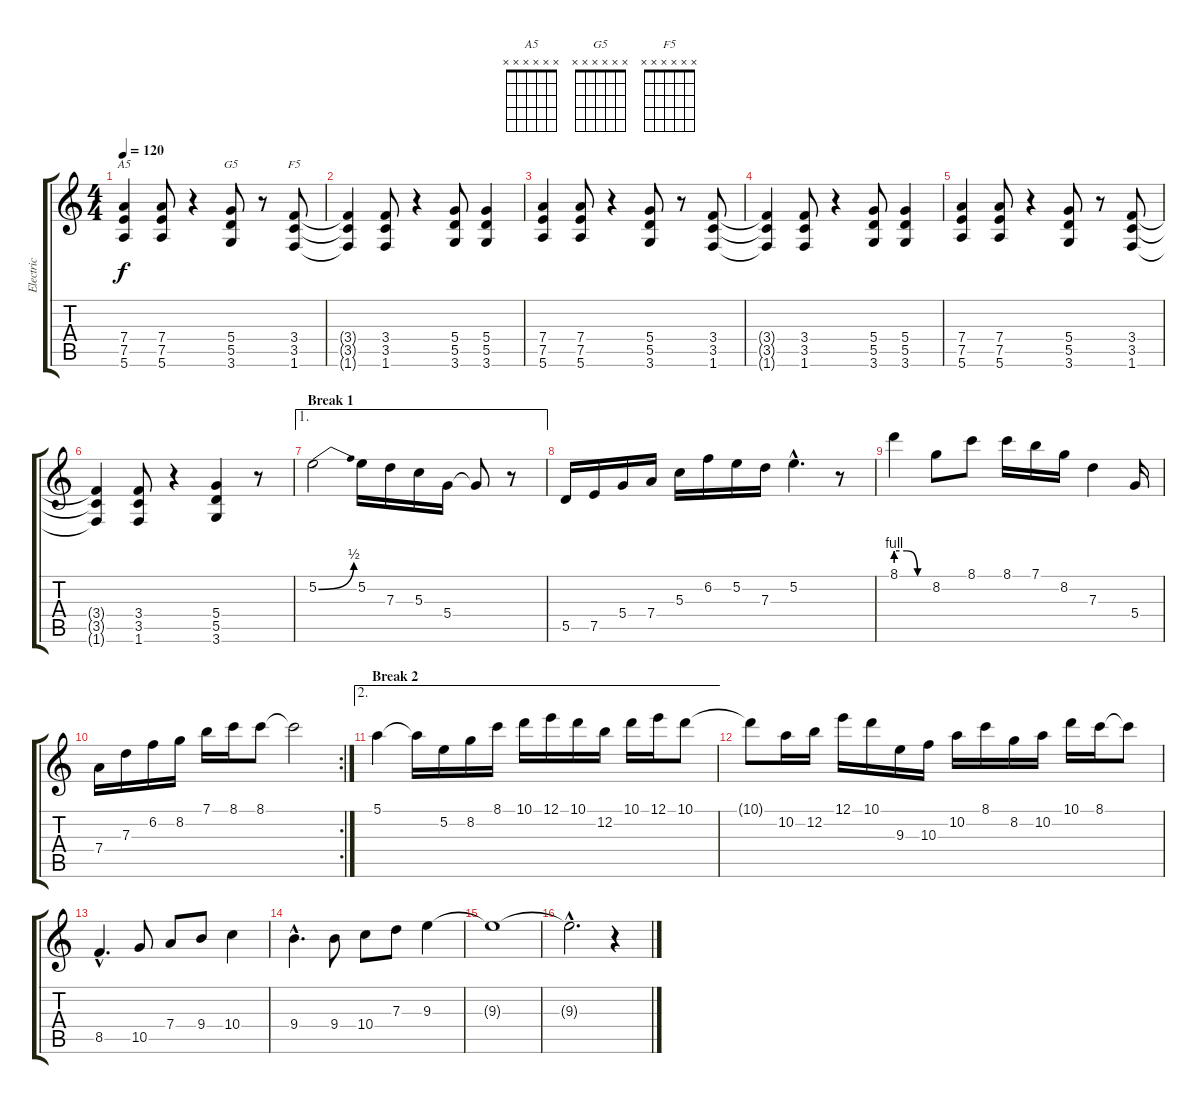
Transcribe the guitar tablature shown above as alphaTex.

\track ("Electric" "Electric") {instrument distortionguitar}
\staff {score tabs}
\tuning (E4 B3 G3 D3 A2 E2) {hide}
\chord ("A5" x x x x x x)
\chord ("G5" x x x x x x)
\chord ("F5" x x x x x x)
\ts (4 4)
\tempo 120
\clef g2
\ks c
(7.4 7.5 5.6).4{ch "A5" dy f} (7.4 7.5 5.6).8 r.4 (5.4 5.5 3.6).8{ch "G5"} r.8 (3.4 3.5 1.6).8{ch "F5"} |
(3.4{t} 3.5{t} 1.6{t}).4 (3.4 3.5 1.6).8 r.4 (5.4 5.5 3.6).8 (5.4 5.5 3.6).4 |
(7.4 7.5 5.6).4 (7.4 7.5 5.6).8 r.4 (5.4 5.5 3.6).8 r.8 (3.4 3.5 1.6).8 |
(3.4{t} 3.5{t} 1.6{t}).4 (3.4 3.5 1.6).8 r.4 (5.4 5.5 3.6).8 (5.4 5.5 3.6).4 |
(7.4 7.5 5.6).4 (7.4 7.5 5.6).8 r.4 (5.4 5.5 3.6).8 r.8 (3.4 3.5 1.6).8 |
(3.4{t} 3.5{t} 1.6{t}).4 (3.4 3.5 1.6).8 r.4 (5.4 5.5 3.6).4 r.8 |
\ae 1
\section ("" "Break 1")
5.2{be (bend 0 0 60 2)}.2 5.2.16 7.3.16 5.3.16 5.4.16 5.4{t}.8 r.8 |
5.5.16 7.5.16 5.4.16 7.4.16 5.3.16 6.2.16 5.2.16 7.3.16 5.2{hac}.4{d} r.8 |
8.1{be (custom 0 4 20 4 40 0 60 0)}.4 8.2.8 8.1.8 8.1.16 7.1.16 8.2.16 7.3.4 5.4.16 |
\rc 2
7.4.16 7.3.16 6.2.16 8.2.16 7.1.16 8.1.16 8.1.8 8.1{t}.2 |
\ae 2
\section ("" "Break 2")
5.1.4 5.1{t}.16 5.2.16 8.2.16 8.1.16 10.1.16 12.1.16 10.1.16 12.2.16 10.1.16 12.1.16 10.1.8 |
10.1{t}.8 10.2.16 12.2.16 12.1.16 10.1.16 9.3.16 10.3.16 10.2.16 8.1.16 8.2.16 10.2.16 10.1.16 8.1.16 8.1{t}.8 |
8.5{hac}.4{d} 10.5.8 7.4.8 9.4.8 10.4.4 |
9.4{hac}.4{d} 9.4.8 10.4.8 7.3.8 9.3.4 |
9.3{t}.1 |
9.3{hac t}.2{d} r.4
